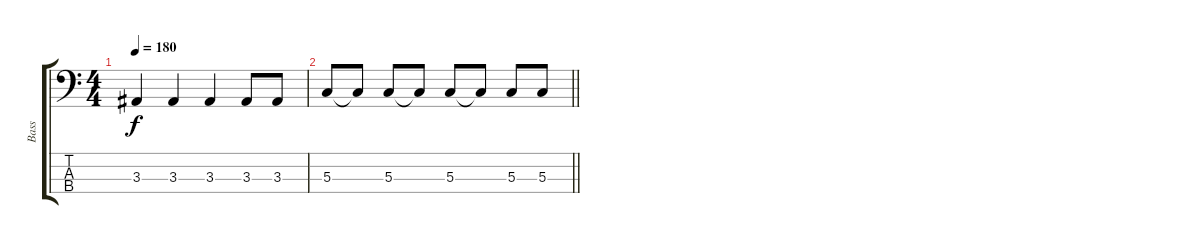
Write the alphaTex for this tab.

\track ("Bass" "Bass") {instrument electricbassfinger}
\staff {score tabs}
\tuning (F2 C2 G1 D1) {hide}
\ts (4 4)
\tempo 180
\clef f4
\ks c
3.3.4{dy f} 3.3.4 3.3.4 3.3.8 3.3.8 |
\barLineRight lightlight
5.3.8 5.3{t}.8 5.3.8 5.3{t}.8 5.3.8 5.3{t}.8 5.3.8 5.3.8
